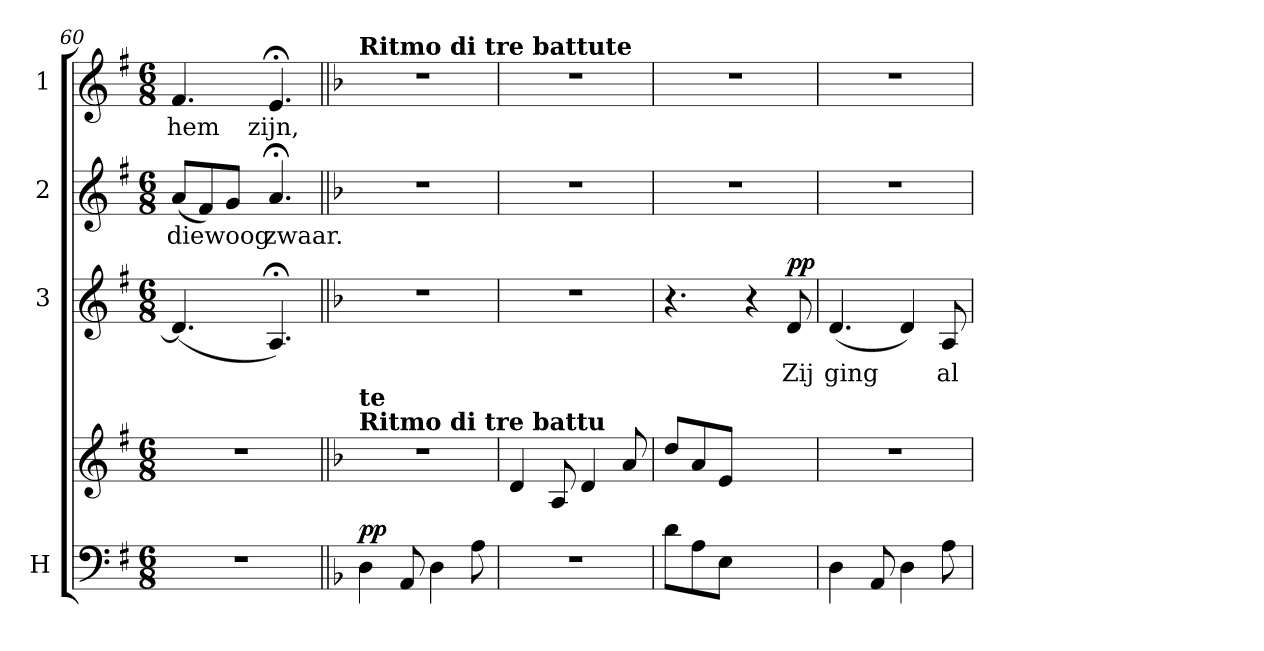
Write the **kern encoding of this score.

**kern	**kern	**dynam	**kern	**text	**dynam	**kern	**text	**kern	**text
*part4	*part4	*part4	*part3	*part3	*part3	*part2	*part2	*part1	*part1
*staff5	*staff4	*staff4/5	*staff3	*staff3	*staff3	*staff2	*staff2	*staff1	*staff1
*I"H	*	*	*I"3	*	*	*I"2	*	*I"1	*
*I'H	*	*	*	*	*	*	*	*	*
*clefF4	*clefG2	*	*clefG2	*	*	*clefG2	*	*clefG2	*
*k[f#]	*k[f#]	*	*k[f#]	*	*	*k[f#]	*	*k[f#]	*
*G:	*G:	*	*G:	*	*	*G:	*	*G:	*
*M6/8	*M6/8	*	*M6/8	*	*	*M6/8	*	*M6/8	*
=60	=60	=60	=60	=60	=60	=60	=60	=60	=60
!LO:N:vis=1	!LO:N:vis=1	!	!	!	!	!	!LO:LY:b	!	!LO:LY:b
2.r	2.r	.	(<4.d]	.	.	(<8aL	die	4.f#	hem
.	.	.	.	.	.	8f#)	.	.	.
!	!	!	!	!	!	!	!LO:LY:b	!	!
.	.	.	.	.	.	8gJ	woog	.	.
!	!	!	!	!	!	!	!LO:LY:b	!	!LO:LY:b
.	.	.	4.A;<)	.	.	4.a;<	zwaar.	4.e;<	zijn,
!!LO:LB:g=z
=61||	=61||	=61||	=61||	=61||	=61||	=61||	=61||	=61||	=61||
*k[b-]	*k[b-]	*	*k[b-]	*	*	*k[b-]	*	*k[b-]	*
*F:	*F:	*	*F:	*	*	*F:	*	*F:	*
!	!	!	!	!	!	!	!	!LO:TX:a:B:t=Ritmo di tre battute	!
!	!LO:TX:a:B:t=Ritmo di tre battu	!	!	!	!	!	!	!	!
!	!LO:TX:a:B:t=te	!	!	!	!	!	!	!	!
!	!LO:N:vis=1	!LO:DY:a=2	!LO:N:vis=1	!	!	!LO:N:vis=1	!	!LO:N:vis=1	!
4D	2.r	pp	2.r	.	.	2.r	.	2.r	.
8AA	.	.	.	.	.	.	.	.	.
4D	.	.	.	.	.	.	.	.	.
8A	.	.	.	.	.	.	.	.	.
=62	=62	=62	=62	=62	=62	=62	=62	=62	=62
!LO:N:vis=1	!	!	!LO:N:vis=1	!	!	!LO:N:vis=1	!	!LO:N:vis=1	!
2.r	4d	.	2.r	.	.	2.r	.	2.r	.
.	8A	.	.	.	.	.	.	.	.
.	4d	.	.	.	.	.	.	.	.
.	8a	.	.	.	.	.	.	.	.
=63	=63	=63	=63	=63	=63	=63	=63	=63	=63
!	!	!	!	!	!	!LO:N:vis=1	!	!LO:N:vis=1	!
8dL	8ddL	.	4.r	.	.	2.r	.	2.r	.
8A	8a	.	.	.	.	.	.	.	.
8EJ	8eJ	.	.	.	.	.	.	.	.
4.ryy	4.ryy	.	4r	.	.	.	.	.	.
!	!	!	!	!LO:LY:b	!LO:DY:a	!	!	!	!
.	.	.	8d	Zij	pp	.	.	.	.
=64	=64	=64	=64	=64	=64	=64	=64	=64	=64
!	!LO:N:vis=1	!	!	!LO:LY:b	!	!LO:N:vis=1	!	!LO:N:vis=1	!
4D	2.r	.	(<4.d	ging	.	2.r	.	2.r	.
8AA	.	.	.	.	.	.	.	.	.
4D	.	.	4d)	.	.	.	.	.	.
!	!	!	!	!LO:LY:b	!	!	!	!	!
8A	.	.	8A	al	.	.	.	.	.
=	=	=	=	=	=	=	=	=	=
*-	*-	*-	*-	*-	*-	*-	*-	*-	*-
